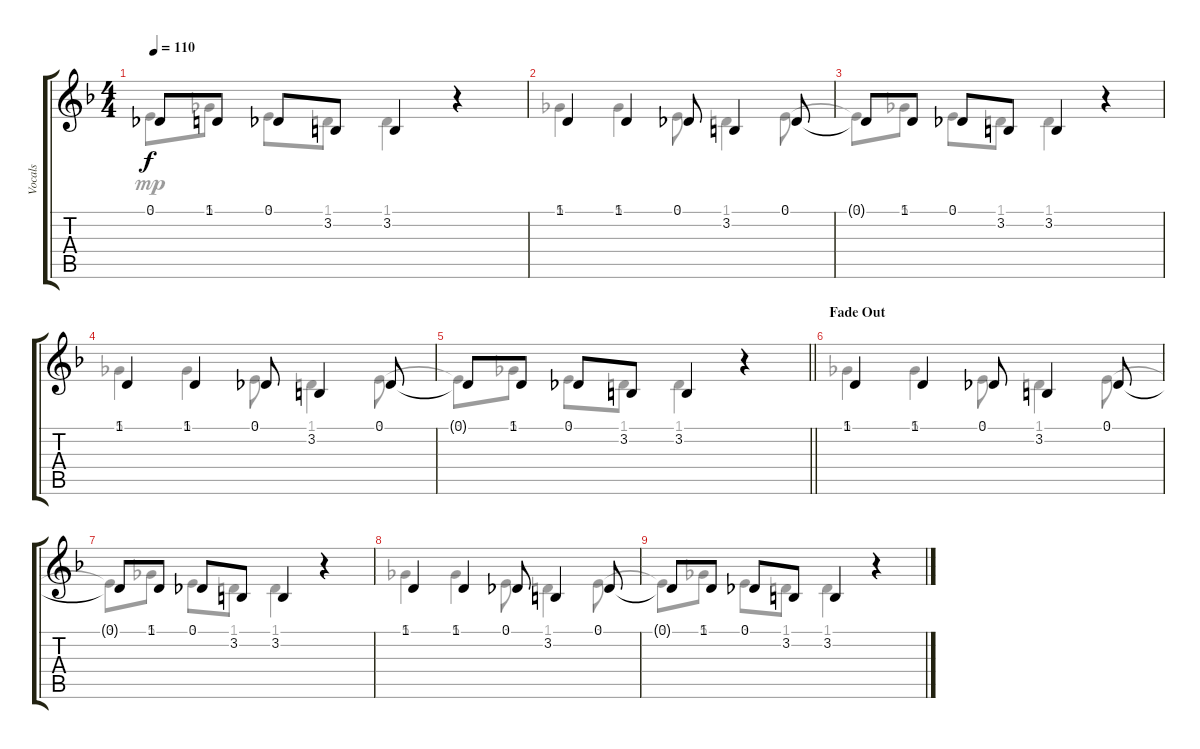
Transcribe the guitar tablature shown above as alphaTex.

\track ("Vocals" "Vocals") {instrument lead8bassandlead}
\staff {score tabs}
\tuning (Db4 Ab3 E3 B2 Gb2 Db2) {hide}
\voice
\ts (4 4)
\tempo 110
\clef g2
\ks f
0.1{t}.8{dy f} 1.1.8 0.1.8 3.2.8 3.2.4 r.4 |
1.1.4 1.1.4 0.1.8 3.2.4 0.1.8 |
0.1{t}.8 1.1.8 0.1.8 3.2.8 3.2.4 r.4 |
1.1.4 1.1.4 0.1.8 3.2.4 0.1.8 |
\barLineRight lightlight
0.1{t}.8 1.1.8 0.1.8 3.2.8 3.2.4 r.4 |
\section ("" "Fade Out")
1.1.4 1.1.4 0.1.8 3.2.4 0.1.8 |
0.1{t}.8 1.1.8 0.1.8 3.2.8 3.2.4 r.4 |
1.1.4 1.1.4 0.1.8 3.2.4 0.1.8 |
0.1{t}.8 1.1.8 0.1.8 3.2.8 3.2.4 r.4
\voice
\clef g2
\ottava regular
\simile none
\ks f
3.1{t}.8{dy mp} 5.1.8 3.1.8 1.1.8 1.1.4 r.4 |
5.1.4 5.1.4 3.1.8 1.1.4 3.1.8 |
3.1{t}.8 5.1.8 3.1.8 1.1.8 1.1.4 r.4 |
5.1.4 5.1.4 3.1.8 1.1.4 3.1.8 |
\barLineRight lightlight
3.1{t}.8 5.1.8 3.1.8 1.1.8 1.1.4 r.4 |
5.1.4 5.1.4 3.1.8 1.1.4 3.1.8 |
3.1{t}.8 5.1.8 3.1.8 1.1.8 1.1.4 r.4 |
5.1.4 5.1.4 3.1.8 1.1.4 3.1.8 |
3.1{t}.8 5.1.8 3.1.8 1.1.8 1.1.4 r.4
